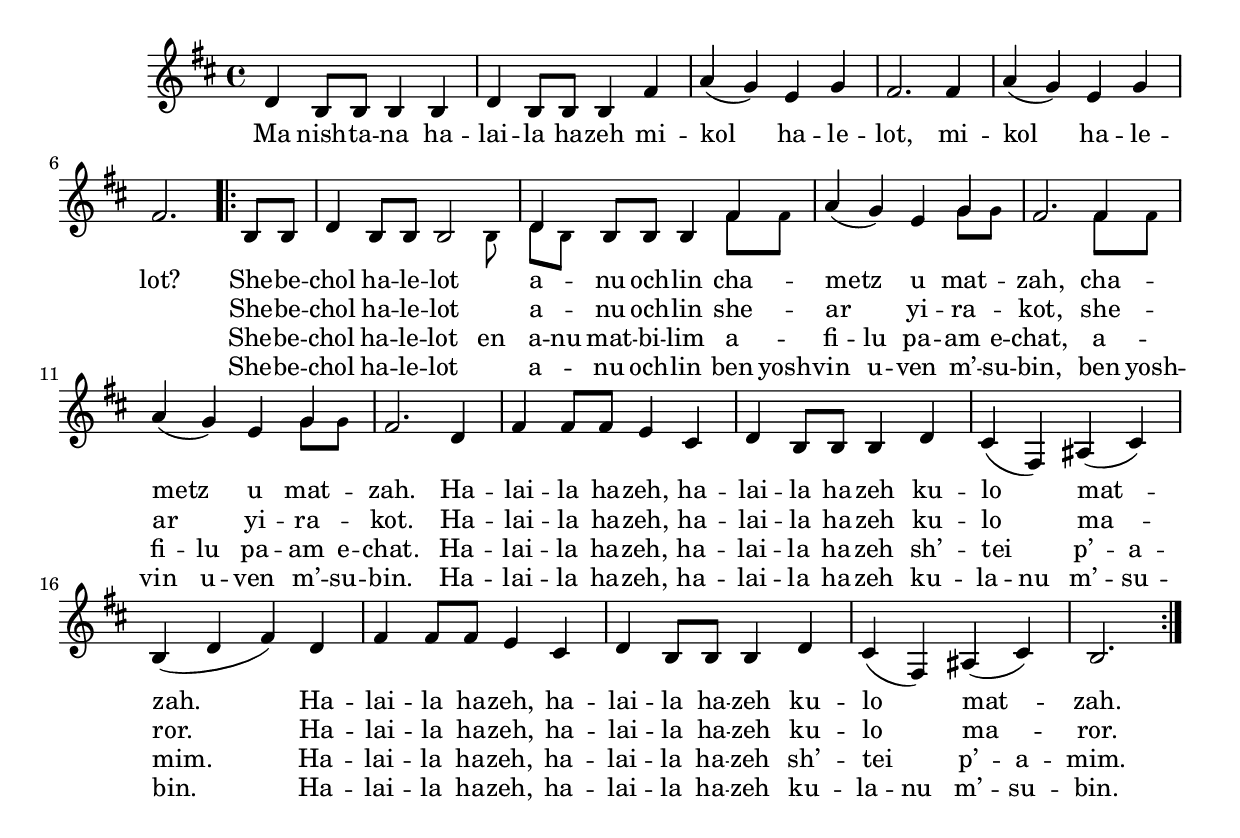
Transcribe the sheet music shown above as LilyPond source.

\version "2.13.50"

\include "defs.ly"

\score {
  \transpose e b,
  <<
    \new Voice = "intro" {
      \override Score.NoteColumn #'ignore-collision = ##t
      \relative {
        \key e \minor
      | g'4 e8 e e4 e
      | g4 e8 e e4 b'
      | d4( c) a c
      | b2. b4
      | d4( c) a c
      | b2.
        <<
          \new Voice = "verse" {
	    \repeat volta 4 {
              e,8 e
	    | g4 e8 e e2
	    | g4 e8 e e4 \stemUp b' \stemNeutral
    	    | d4( c) a \stemUp c \stemNeutral
    	    | b2. \stemUp b4 \stemNeutral
    	    | d4( c) a \stemUp c \stemNeutral
    	    | b2. g4
    	    | b4 b8 b a4 fis4
    	    | g4 e8 e e4 g4
    	    | fis4( b,) dis( fis)
    	    | e4( g b) g
    	    | b4 b8 b a4 fis4
    	    | g4 e8 e e4 g4
    	    | fis4( b,) dis( fis)
    	    | e2.
	    }
      	  }
	  \new Voice = "verse3" {
	    \voiceTwo
	    \hideNotes
	    \set fontSize = #-1.5
	    \override Slur #'transparent = ##t
	    e8 e
	  | g4 e8 e e4. \unHideNotes e8
	  | g8[ e] \hideNotes e e e4 b'
    	  | d4 c a \unHideNotes c8 c8 \hideNotes
    	  | b2. b4
    	  | d4 c a \unHideNotes c8 c8 \hideNotes
    	  | b2. g4
    	  | b4 b8 b a4 fis4
    	  | g4 e8 e e4 g4
    	  | fis4( b,) dis fis
    	  | e4( g b) g
    	  | b4 b8 b a4 fis4
    	  | g4 e8 e e4 g4
    	  | fis4( b,) dis fis
    	  | e2.
	  }
	  \new Voice = "verse4" {
	    \hideNotes
	    \voiceTwo
	    \set fontSize = #-1.5
	    \override Slur #'transparent = ##t
	    e8 e
	  | g4 e8 e e2
	  | g4 e8 e e4 \unHideNotes b'8 b \hideNotes
    	  | d4 c a c8 c8
    	  | b2. \unHideNotes b8 b \hideNotes
    	  | d4 c a c8 c8
    	  | b2. g4
    	  | b4 b8 b a4 fis4
    	  | g4 e8 e e4 g4
    	  | fis4 b, dis fis
    	  | e4( g b) g
    	  | b4 b8 b a4 fis4
    	  | g4 e8 e e4 g4
    	  | fis4 b, dis fis
    	  | e2.
	  }
	>>
      }
    }

    \new Lyrics = "lyrics" \lyricsto "intro" {
      Ma nish -- ta -- na
      ha -- lai -- la ha -- zeh
      mi -- kol ha -- le -- lot,
      mi -- kol ha -- le -- lot?
    }
    \context Lyrics = "lyrics" \lyricsto "verse" {
      She -- be -- chol ha -- le -- lot
      a -- nu och -- lin
      cha -- metz u mat -- zah,
      cha -- metz u mat -- zah.
      Ha -- lai -- la ha -- zeh,
      ha -- lai -- la ha -- zeh
      ku -- lo__ mat -- zah.__
      Ha -- lai -- la ha -- zeh,
      ha -- lai -- la ha -- zeh
      ku -- lo mat -- zah.
    }
    \new Lyrics \lyricsto "verse" {
      She -- be -- chol ha -- le -- lot
      a -- nu och -- lin
      she -- ar__ yi -- ra -- kot,
      she -- ar__ yi -- ra -- kot.
      Ha -- lai -- la ha -- zeh,
      ha -- lai -- la ha -- zeh
      ku -- lo__ ma -- ror.__
      Ha -- lai -- la ha -- zeh,
      ha -- lai -- la ha -- zeh
      ku -- lo__ ma -- ror.
    }
    \new Lyrics \lyricsto "verse3" {
      She -- be -- chol ha -- le -- lot
      en a -- nu mat -- bi -- lim
      a -- fi -- lu  pa -- am e -- chat,
      a -- fi -- lu  pa -- am e -- chat.
      Ha -- lai -- la ha -- zeh,
      ha -- lai -- la ha -- zeh
      sh’ -- tei__ p’ -- a -- mim.__
      Ha -- lai -- la ha -- zeh,
      ha -- lai -- la ha -- zeh
      sh’ -- tei__ p’ -- a -- mim.
    }
    \new Lyrics \lyricsto "verse4" {
      She -- be -- chol ha -- le -- lot
      a -- nu och -- lin
      ben yosh -- vin u -- ven m’ -- su -- bin,
      ben yosh -- vin u -- ven m’ -- su -- bin.
      Ha -- lai -- la ha -- zeh,
      ha -- lai -- la ha -- zeh
      ku -- la -- nu m’ -- su -- bin.__
      Ha -- lai -- la ha -- zeh,
      ha -- lai -- la ha -- zeh
      ku -- la -- nu m’ -- su -- bin.
    }
  >>

  \header { title = "Ma nishtana" }
}
